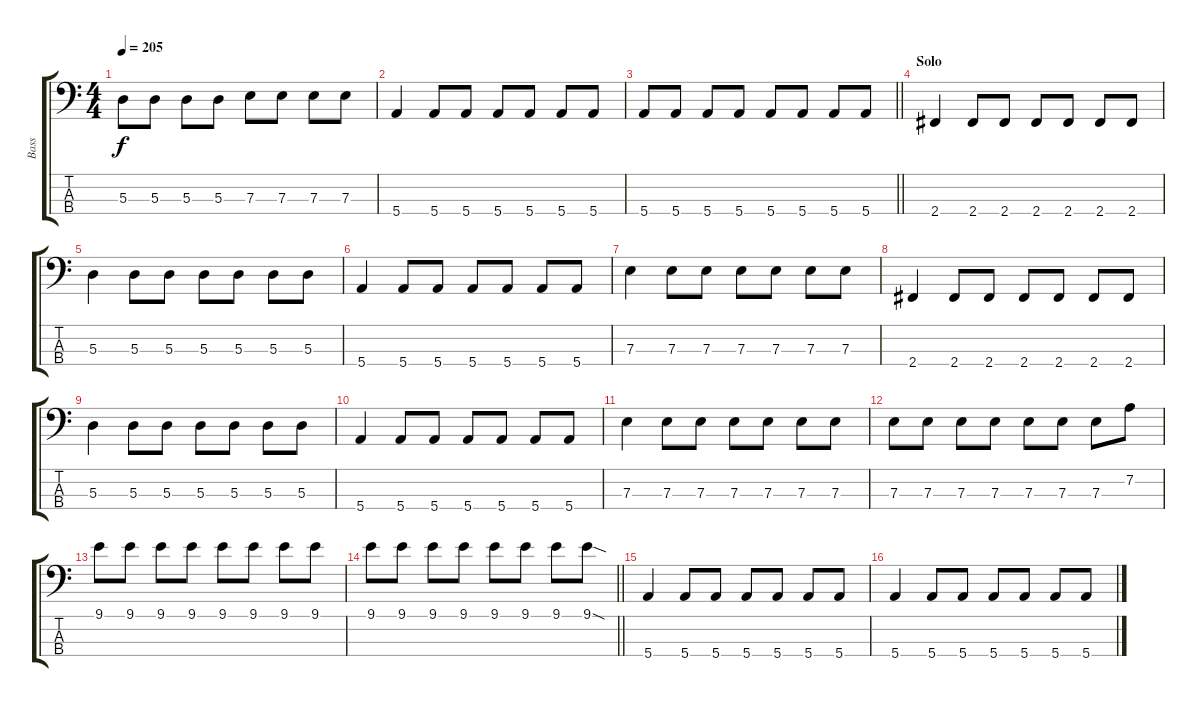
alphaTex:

\track ("Bass" "Bass") {instrument electricbasspick}
\staff {score tabs}
\tuning (G2 D2 A1 E1) {hide}
\ts (4 4)
\tempo 205
\clef f4
\ks c
5.3.8{dy f} 5.3.8 5.3.8 5.3.8 7.3.8 7.3.8 7.3.8 7.3.8 |
5.4.4 5.4.8 5.4.8 5.4.8 5.4.8 5.4.8 5.4.8 |
\barLineRight lightlight
5.4.8 5.4.8 5.4.8 5.4.8 5.4.8 5.4.8 5.4.8 5.4.8 |
\section ("" "Solo")
2.4.4 2.4.8 2.4.8 2.4.8 2.4.8 2.4.8 2.4.8 |
5.3.4 5.3.8 5.3.8 5.3.8 5.3.8 5.3.8 5.3.8 |
5.4.4 5.4.8 5.4.8 5.4.8 5.4.8 5.4.8 5.4.8 |
7.3.4 7.3.8 7.3.8 7.3.8 7.3.8 7.3.8 7.3.8 |
2.4.4 2.4.8 2.4.8 2.4.8 2.4.8 2.4.8 2.4.8 |
5.3.4 5.3.8 5.3.8 5.3.8 5.3.8 5.3.8 5.3.8 |
5.4.4 5.4.8 5.4.8 5.4.8 5.4.8 5.4.8 5.4.8 |
7.3.4 7.3.8 7.3.8 7.3.8 7.3.8 7.3.8 7.3.8 |
7.3.8 7.3.8 7.3.8 7.3.8 7.3.8 7.3.8 7.3.8 7.2.8 |
9.1.8 9.1.8 9.1.8 9.1.8 9.1.8 9.1.8 9.1.8 9.1.8 |
\barLineRight lightlight
9.1.8 9.1.8 9.1.8 9.1.8 9.1.8 9.1.8 9.1.8 9.1{sod}.8 |
\section ("" "")
5.4.4 5.4.8 5.4.8 5.4.8 5.4.8 5.4.8 5.4.8 |
5.4.4 5.4.8 5.4.8 5.4.8 5.4.8 5.4.8 5.4.8
